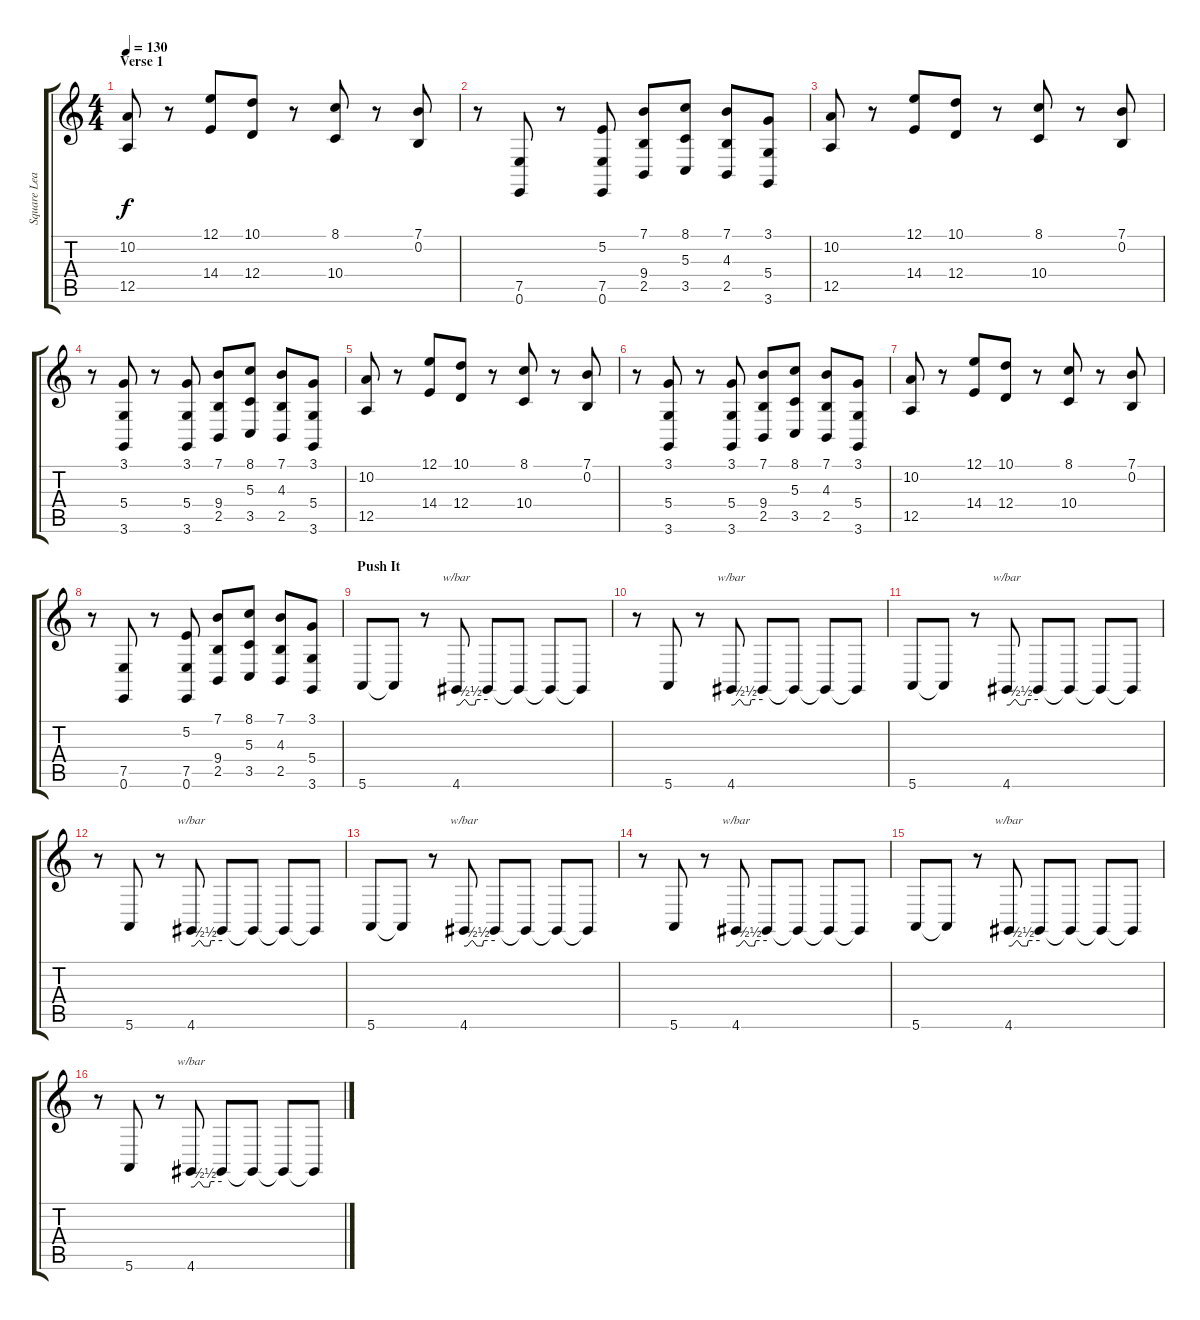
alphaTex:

\track ("Square Lead" "Square Lea") {instrument lead1square}
\staff {score tabs}
\tuning (E4 B3 G3 D3 A2 E2) {hide}
\ts (4 4)
\section ("" "Verse 1")
\tempo 130
\clef g2
\ks c
(10.2 12.5).8{dy f volume 15} r.8 (12.1 14.4).8 (10.1 12.4).8 r.8 (8.1 10.4).8 r.8 (7.1 0.2).8 |
r.8 (7.5 0.6).8 r.8 (5.2 7.5 0.6).8 (7.1 9.4 2.5).8 (8.1 5.3 3.5).8 (7.1 4.3 2.5).8 (3.1 5.4 3.6).8 |
(10.2 12.5).8{volume 15} r.8 (12.1 14.4).8 (10.1 12.4).8 r.8 (8.1 10.4).8 r.8 (7.1 0.2).8 |
r.8 (3.1 5.4 3.6).8 r.8 (3.1 5.4 3.6).8 (7.1 9.4 2.5).8 (8.1 5.3 3.5).8 (7.1 4.3 2.5).8 (3.1 5.4 3.6).8 |
(10.2 12.5).8{volume 15} r.8 (12.1 14.4).8 (10.1 12.4).8 r.8 (8.1 10.4).8 r.8 (7.1 0.2).8 |
r.8 (3.1 5.4 3.6).8 r.8 (3.1 5.4 3.6).8 (7.1 9.4 2.5).8 (8.1 5.3 3.5).8 (7.1 4.3 2.5).8 (3.1 5.4 3.6).8 |
(10.2 12.5).8{volume 15} r.8 (12.1 14.4).8 (10.1 12.4).8 r.8 (8.1 10.4).8 r.8 (7.1 0.2).8 |
r.8 (7.5 0.6).8 r.8 (5.2 7.5 0.6).8 (7.1 9.4 2.5).8 (8.1 5.3 3.5).8 (7.1 4.3 2.5).8 (3.1 5.4 3.6).8 |
\section ("" "Push It")
5.6.8{volume 9} 5.6{t}.8 r.8 4.6.8{tbe (custom default 0 0 6 0 15 2 17 2 25 0 28 0 33 0 36 0 38 2 60 2)} 4.6{t}.8 4.6{t}.8 4.6{t}.8 4.6{t}.8 |
r.8 5.6.8 r.8 4.6.8{tbe (custom default 0 0 6 0 15 2 17 2 25 0 28 0 33 0 36 0 38 2 60 2)} 4.6{t}.8 4.6{t}.8 4.6{t}.8 4.6{t}.8 |
5.6.8{volume 9} 5.6{t}.8 r.8 4.6.8{tbe (custom default 0 0 6 0 15 2 17 2 25 0 28 0 33 0 36 0 38 2 60 2)} 4.6{t}.8 4.6{t}.8 4.6{t}.8 4.6{t}.8 |
r.8 5.6.8 r.8 4.6.8{tbe (custom default 0 0 6 0 15 2 17 2 25 0 28 0 33 0 36 0 38 2 60 2)} 4.6{t}.8 4.6{t}.8 4.6{t}.8 4.6{t}.8 |
5.6.8{volume 9} 5.6{t}.8 r.8 4.6.8{tbe (custom default 0 0 6 0 15 2 17 2 25 0 28 0 33 0 36 0 38 2 60 2)} 4.6{t}.8 4.6{t}.8 4.6{t}.8 4.6{t}.8 |
r.8 5.6.8 r.8 4.6.8{tbe (custom default 0 0 6 0 15 2 17 2 25 0 28 0 33 0 36 0 38 2 60 2)} 4.6{t}.8 4.6{t}.8 4.6{t}.8 4.6{t}.8 |
5.6.8{volume 9} 5.6{t}.8 r.8 4.6.8{tbe (custom default 0 0 6 0 15 2 17 2 25 0 28 0 33 0 36 0 38 2 60 2)} 4.6{t}.8 4.6{t}.8 4.6{t}.8 4.6{t}.8 |
r.8 5.6.8 r.8 4.6.8{tbe (custom default 0 0 6 0 15 2 17 2 25 0 28 0 33 0 36 0 38 2 60 2)} 4.6{t}.8 4.6{t}.8 4.6{t}.8 4.6{t}.8
